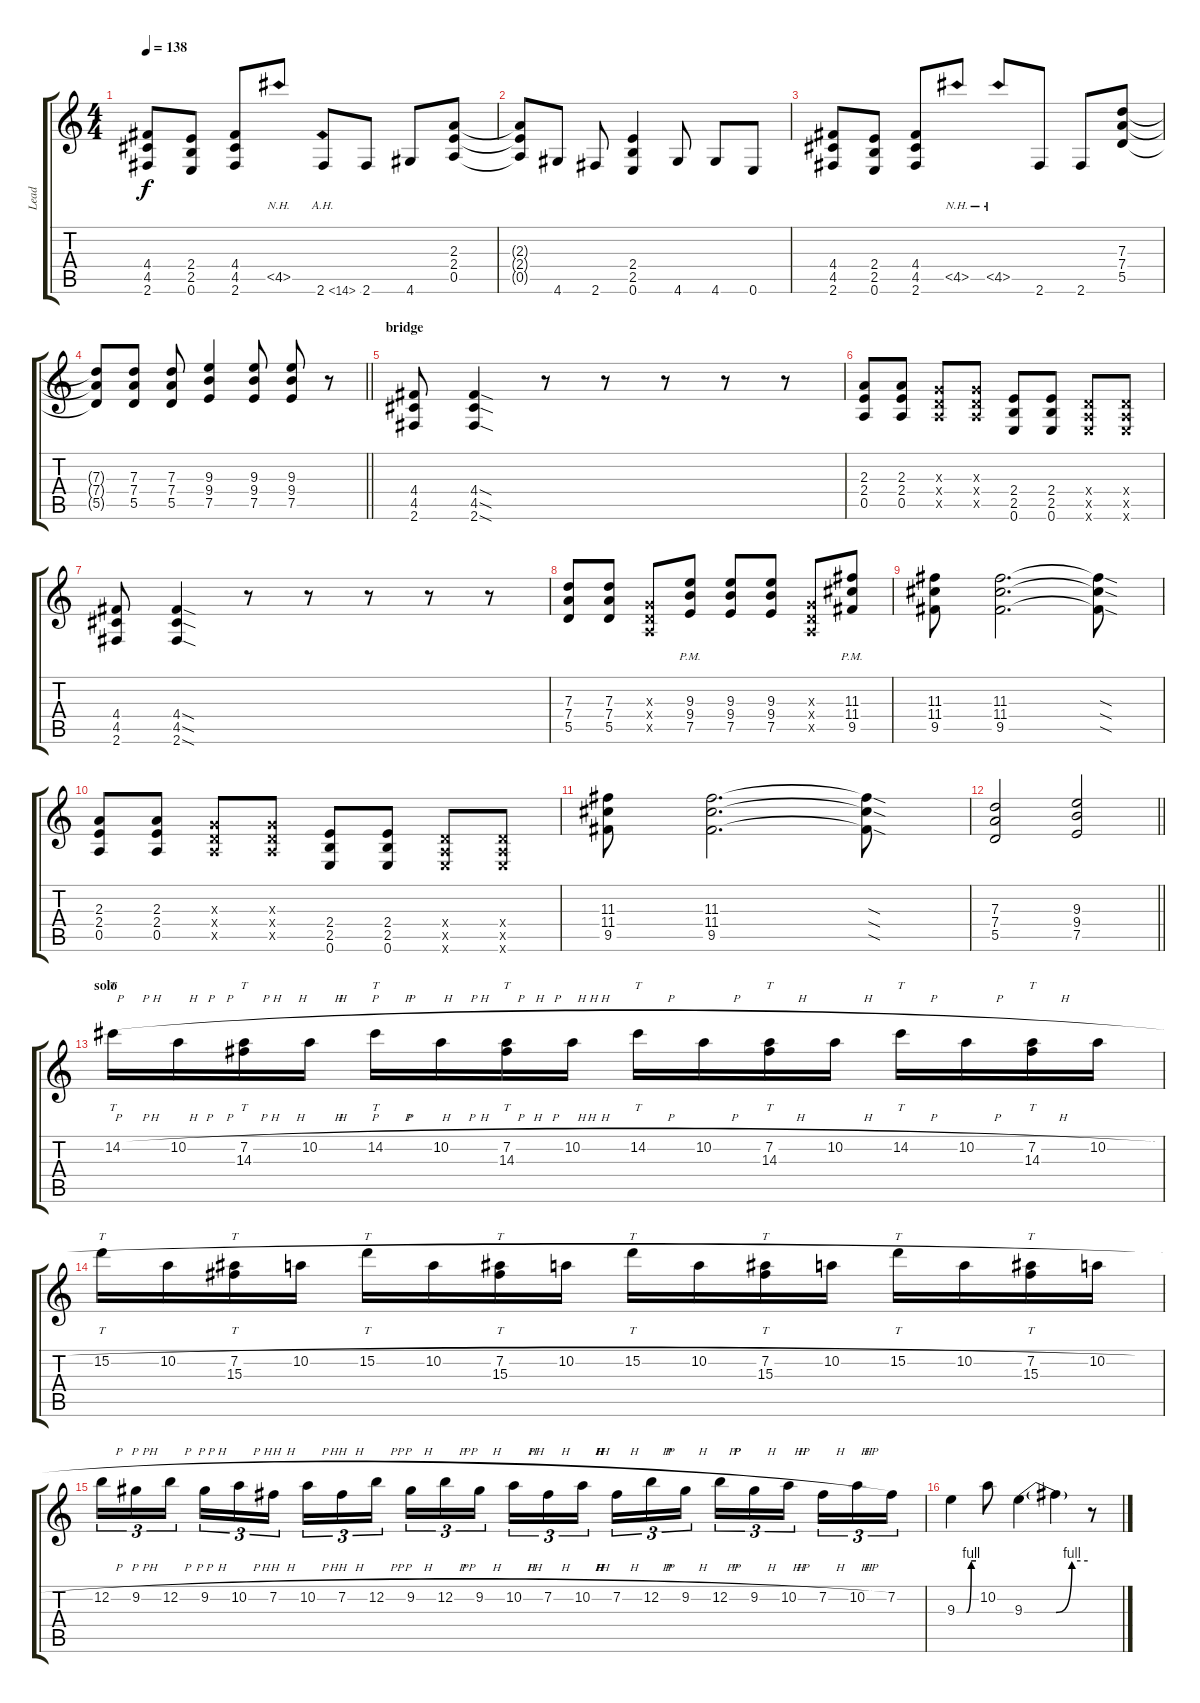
\track ("Lead" "Lead") {instrument distortionguitar}
\staff {score tabs}
\tuning (E4 B3 G3 D3 A2 E2) {hide}
\ts (4 4)
\tempo 138
\clef g2
\ks c
(4.4 4.5 2.6).8{dy f} (2.4 2.5 0.6).8 (4.4 4.5 2.6).8 4.5{nh}.8 2.6{ah 12}.8 2.6.8 4.6.8 (2.3 2.4 0.5).8 |
(2.3{t} 2.4{t} 0.5{t}).8 4.6.8 2.6.8 (2.4 2.5 0.6).4 4.6.8 4.6.8 0.6.8 |
(4.4 4.5 2.6).8 (2.4 2.5 0.6).8 (4.4 4.5 2.6).8 4.5{nh}.8 4.5{nh}.8 2.6.8 2.6.8 (7.3 7.4 5.5).8 |
\barLineRight lightlight
(7.3{t} 7.4{t} 5.5{t}).8 (7.3 7.4 5.5).8 (7.3 7.4 5.5).8 (9.3 9.4 7.5).4 (9.3 9.4 7.5).8 (9.3 9.4 7.5).8 r.8 |
\section ("" "bridge")
(4.4 4.5 2.6).8 (4.4{sod} 4.5{sod} 2.6{sod}).4 r.8 r.8 r.8 r.8 r.8 |
(2.3 2.4 0.5).8 (2.3 2.4 0.5).8 (0.3{x} 0.4{x} 0.5{x}).8 (0.3{x} 0.4{x} 0.5{x}).8 (2.4 2.5 0.6).8 (2.4 2.5 0.6).8 (0.4{x} 0.5{x} 0.6{x}).8 (0.4{x} 0.5{x} 0.6{x}).8 |
(4.4 4.5 2.6).8 (4.4{sod} 4.5{sod} 2.6{sod}).4 r.8 r.8 r.8 r.8 r.8 |
(7.3 7.4 5.5).8 (7.3 7.4 5.5).8 (0.3{x} 0.4{x} 0.5{x}).8 (9.3{pm} 9.4{pm} 7.5{pm}).8 (9.3 9.4 7.5).8 (9.3 9.4 7.5).8 (0.3{x} 0.4{x} 0.5{x}).8 (11.3{pm} 11.4{pm} 9.5{pm}).8 |
(11.3 11.4 9.5).8 (11.3 11.4 9.5).2{d} (11.3{sod t} 11.4{sod t} 9.5{sod t}).8 |
(2.3 2.4 0.5).8 (2.3 2.4 0.5).8 (0.3{x} 0.4{x} 0.5{x}).8 (0.3{x} 0.4{x} 0.5{x}).8 (2.4 2.5 0.6).8 (2.4 2.5 0.6).8 (0.4{x} 0.5{x} 0.6{x}).8 (0.4{x} 0.5{x} 0.6{x}).8 |
(11.3 11.4 9.5).8 (11.3 11.4 9.5).2{d} (11.3{sod t} 11.4{sod t} 9.5{sod t}).8 |
\barLineRight lightlight
(7.3 7.4 5.5).2 (9.3 9.4 7.5).2 |
\section ("" "solo")
14.2{h}.16{tt} 10.2{h}.16 (7.2{h} 14.3).16{tt} 10.2{h}.16 14.2{h}.16{tt} 10.2{h}.16 (7.2{h} 14.3).16{tt} 10.2{h}.16 14.2{h}.16{tt} 10.2{h}.16 (7.2{h} 14.3).16{tt} 10.2{h}.16 14.2{h}.16{tt} 10.2{h}.16 (7.2{h} 14.3).16{tt} 10.2{h}.16 |
15.2{h}.16{tt} 10.2{h}.16 (7.2{h} 15.3).16{tt} 10.2{h}.16 15.2{h}.16{tt} 10.2{h}.16 (7.2{h} 15.3).16{tt} 10.2{h}.16 15.2{h}.16{tt} 10.2{h}.16 (7.2{h} 15.3).16{tt} 10.2{h}.16 15.2{h}.16{tt} 10.2{h}.16 (7.2{h} 15.3).16{tt} 10.2{h}.16 |
12.2{h}.16{tu (3 2)} 9.2{h}.16{tu (3 2)} 12.2{h}.16{tu (3 2) beam splitsecondary} 9.2{h}.16{tu (3 2)} 10.2{h}.16{tu (3 2)} 7.2{h}.16{tu (3 2)} 10.2{h}.16{tu (3 2)} 7.2{h}.16{tu (3 2)} 12.2{h}.16{tu (3 2) beam splitsecondary} 9.2{h}.16{tu (3 2)} 12.2{h}.16{tu (3 2)} 9.2{h}.16{tu (3 2)} 10.2{h}.16{tu (3 2)} 7.2{h}.16{tu (3 2)} 10.2{h}.16{tu (3 2) beam splitsecondary} 7.2{h}.16{tu (3 2)} 12.2{h}.16{tu (3 2)} 9.2{h}.16{tu (3 2)} 12.2{h}.16{tu (3 2)} 9.2{h}.16{tu (3 2)} 10.2{h}.16{tu (3 2) beam splitsecondary} 7.2{h}.16{tu (3 2)} 10.2{h}.16{tu (3 2)} 7.2.16{tu (3 2)} |
9.3{be (custom 0 0 30 0 45 4 60 4)}.4 10.2.8 9.3{be (custom 0 0 30 0 45 4 60 4)}.4 9.3{t}.4 r.8
